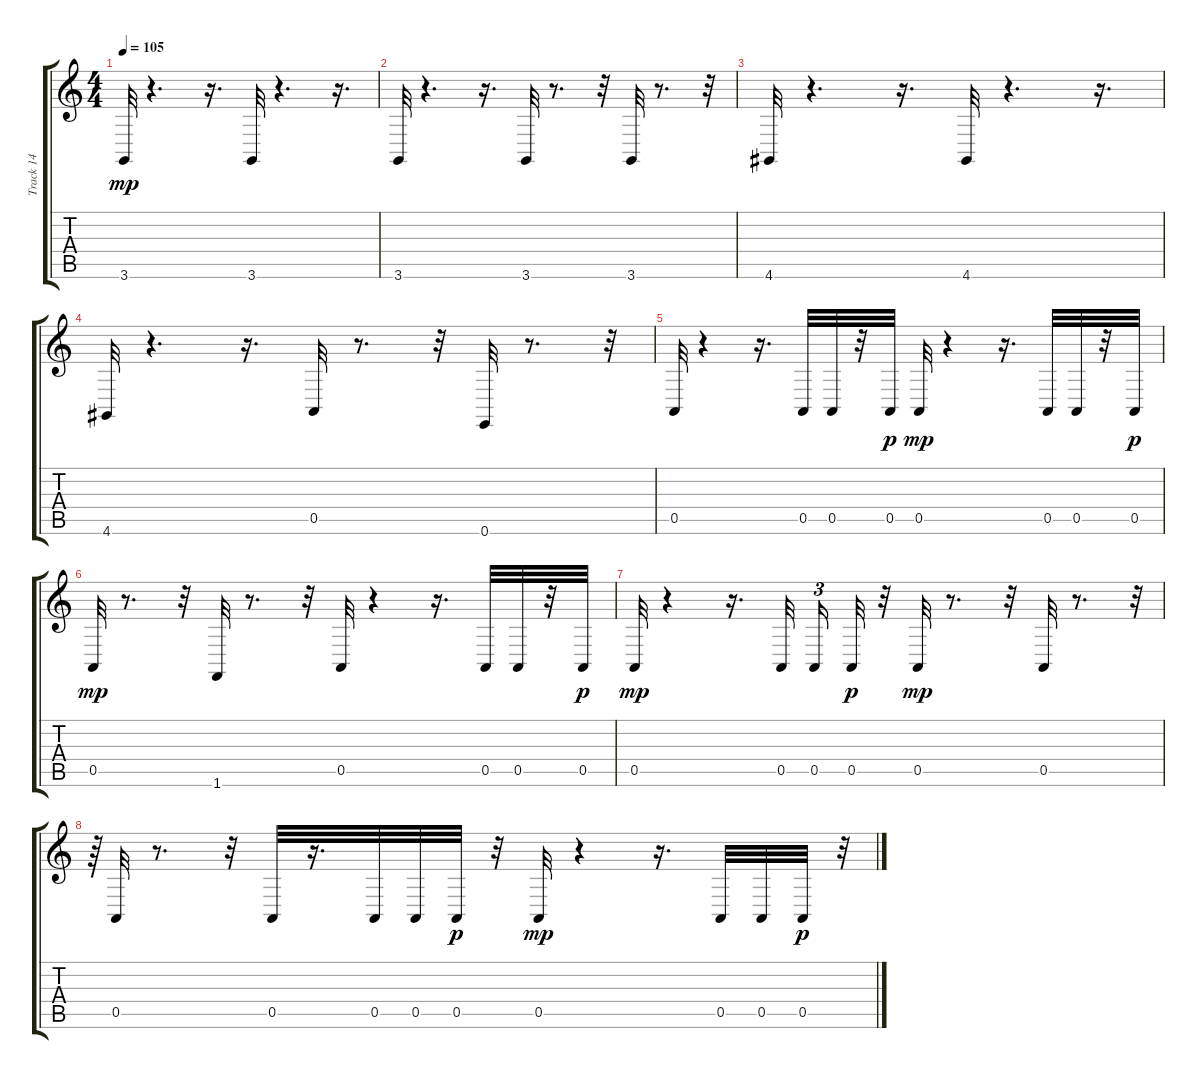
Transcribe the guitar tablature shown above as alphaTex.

\track ("Track 14" "Track 14") {instrument stringensemble1}
\staff {score tabs}
\tuning (E4 B3 G3 D3 A2 E2) {hide}
\ts (4 4)
\tempo 105
\clef g2
\ks c
3.6.32{dy mp instrument stringensemble1} r.4{d} r.16{d} 3.6.32 r.4{d} r.16{d} |
3.6.32 r.4{d} r.16{d} 3.6.32 r.8{d} r.32 3.6.32 r.8{d} r.32 |
4.6.32 r.4{d} r.16{d} 4.6.32 r.4{d} r.16{d} |
4.6.32 r.4{d} r.16{d} 0.5.32 r.8{d} r.32 0.6.32 r.8{d} r.32 |
0.5.32 r.4 r.16{d} 0.5.32 0.5.32 r.32 0.5.32{dy p} 0.5.32{dy mp} r.4 r.16{d} 0.5.32 0.5.32 r.32 0.5.32{dy p} |
0.5.32{dy mp} r.8{d} r.32 1.6.32 r.8{d} r.32 0.5.32 r.4 r.16{d} 0.5.32 0.5.32 r.32 0.5.32{dy p} |
0.5.32{dy mp} r.4 r.16{d} 0.5.32{beam splitsecondary} 0.5.16{tu (3 2)} 0.5.32{dy p} r.32 0.5.32{dy mp} r.8{d} r.32 0.5.32 r.8{d} r.32{tu (3 2)} |
r.64{tu (3 2)} 0.5.32 r.8{d} r.32 0.5.32 r.16{d} 0.5.32 0.5.32 0.5.32{dy p} r.32 0.5.32{dy mp} r.4 r.16{d} 0.5.32 0.5.32 0.5.32{dy p} r.32{tu (3 2)}
